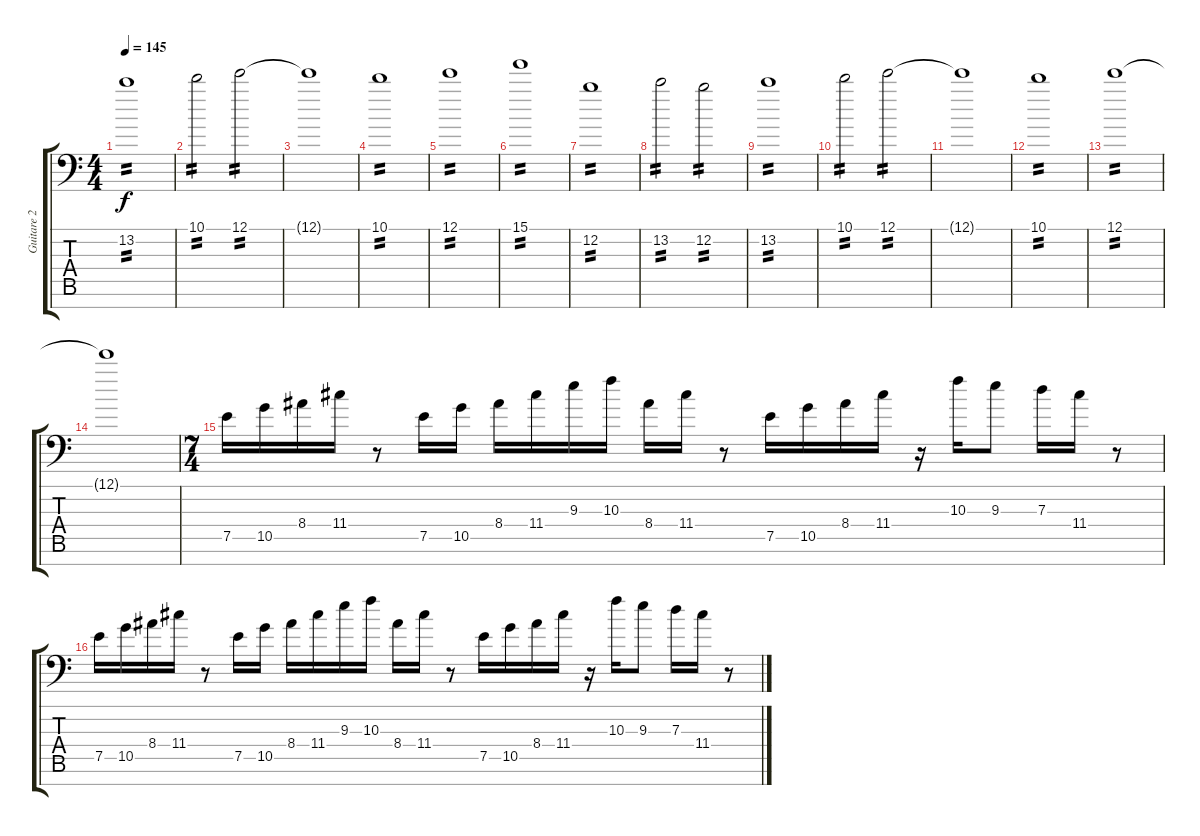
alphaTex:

\track ("Guitare 2" "Guitare 2") {instrument distortionguitar}
\staff {score tabs}
\tuning (E4 B3 G3 D3 A2 E2 A1) {hide}
\ts (4 4)
\tempo 145
\clef f4
\ks c
13.2.1{tp 2 dy f} |
10.1.2{tp 2} 12.1.2{tp 2} |
12.1{t}.1 |
10.1.1{tp 2} |
12.1.1{tp 2} |
15.1.1{tp 2} |
12.2.1{tp 2} |
13.2.2{tp 2} 12.2.2{tp 2} |
13.2.1{tp 2} |
10.1.2{tp 2} 12.1.2{tp 2} |
12.1{t}.1 |
10.1.1{tp 2} |
12.1.1{tp 2} |
12.1{t}.1 |
\ts (7 4)
7.5.16 10.5.16 8.4.16 11.4.16 r.8 7.5.16 10.5.16 8.4.16 11.4.16 9.3.16 10.3.16 8.4.16 11.4.16 r.8 7.5.16 10.5.16 8.4.16 11.4.16 r.16 10.3.16 9.3.8 7.3.16 11.4.16 r.8 |
7.5.16 10.5.16 8.4.16 11.4.16 r.8 7.5.16 10.5.16 8.4.16 11.4.16 9.3.16 10.3.16 8.4.16 11.4.16 r.8 7.5.16 10.5.16 8.4.16 11.4.16 r.16 10.3.16 9.3.8 7.3.16 11.4.16 r.8
